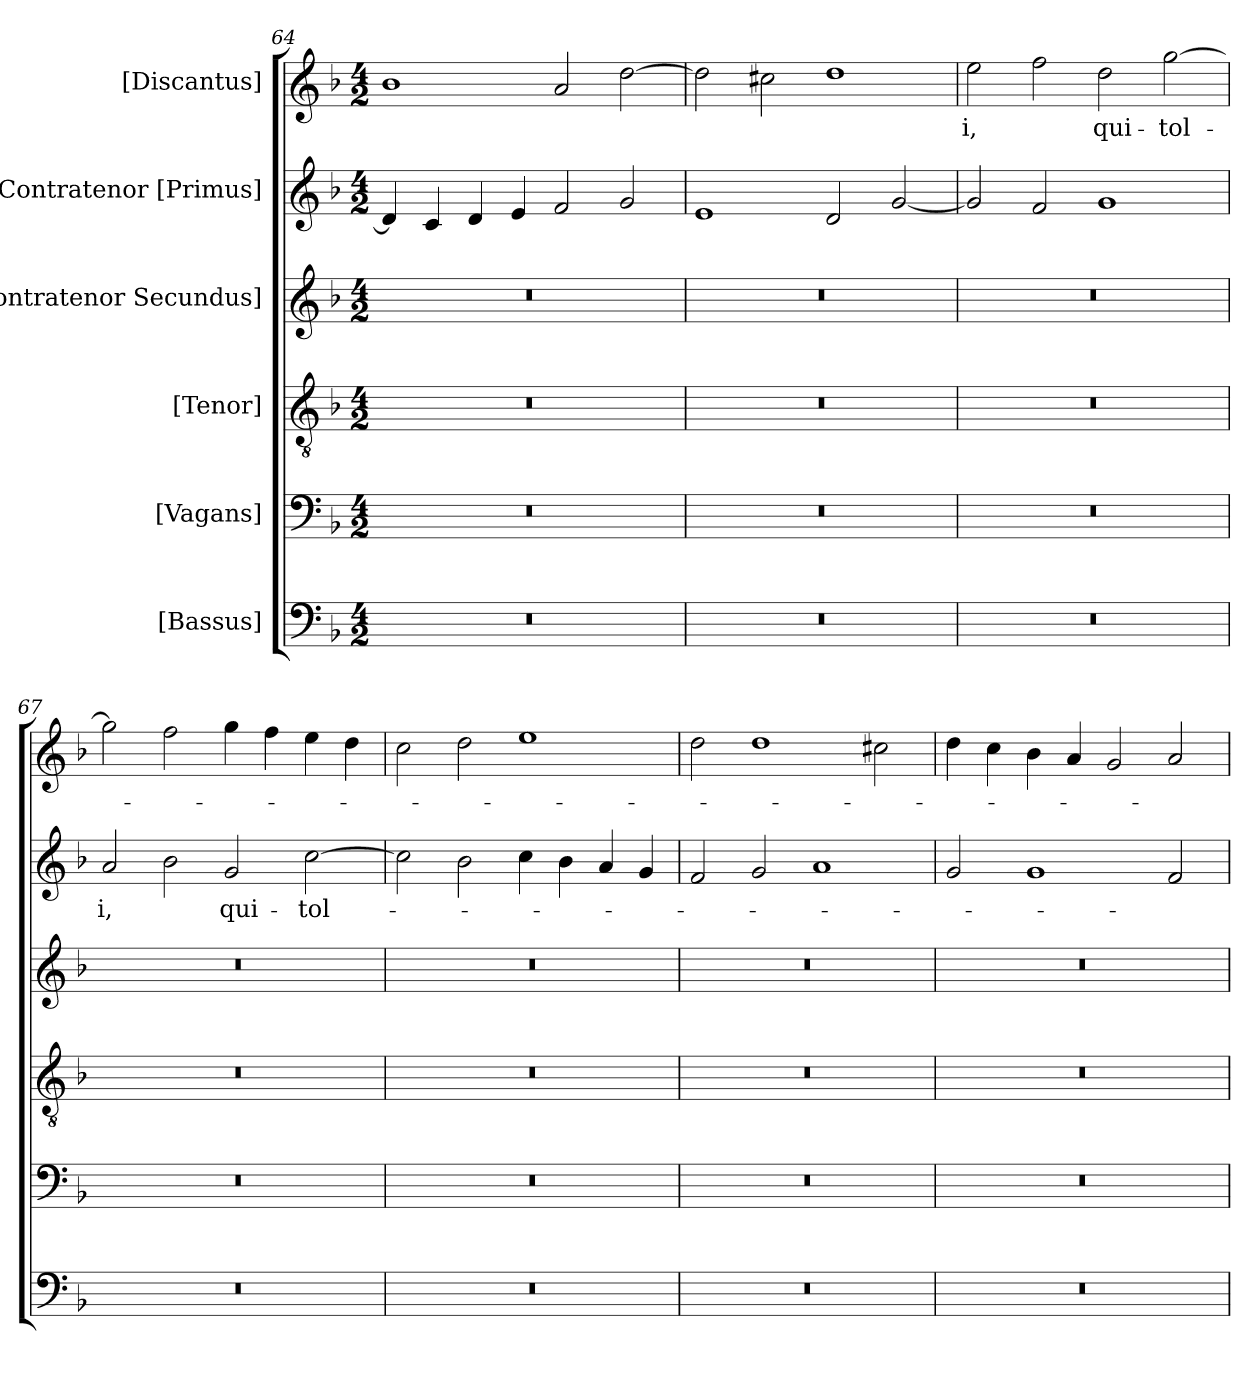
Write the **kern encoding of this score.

**kern	**kern	**kern	**kern	**kern	**text	**kern	**text
*part6	*part5	*part4	*part3	*part2	*part2	*part1	*part1
*staff6	*staff5	*staff4	*staff3	*staff2	*staff2	*staff1	*staff1
*I"[Bassus]	*I"[Vagans]	*I"[Tenor]	*I"[Contratenor Secundus]	*I"Contratenor [Primus]	*	*I"[Discantus]	*
*clefF4	*clefF4	*clefGv2	*clefG2	*clefG2	*	*clefG2	*
*k[b-]	*k[b-]	*k[b-]	*k[b-]	*k[b-]	*	*k[b-]	*
*M4/2	*M4/2	*M4/2	*M4/2	*M4/2	*	*M4/2	*
=64	=64	=64	=64	=64	=64	=64	=64
0r	0r	0r	0r	4d/]	.	1b-\	.
.	.	.	.	4c/	.	.	.
.	.	.	.	4d/	.	.	.
.	.	.	.	4e/	.	.	.
.	.	.	.	2f/	.	2a/	.
.	.	.	.	2g/	.	[2dd\	.
=65	=65	=65	=65	=65	=65	=65	=65
0r	0r	0r	0r	1e/	.	2dd\]	.
.	.	.	.	.	.	2cc#X\	.
.	.	.	.	2d/	.	1dd\	.
.	.	.	.	[2g/	.	.	.
=66	=66	=66	=66	=66	=66	=66	=66
0r	0r	0r	0r	2g/]	.	2ee\	-i,
.	.	.	.	2f/	.	2ff\	.
.	.	.	.	1g/	.	2dd\	qui-
.	.	.	.	.	.	[2gg\	tol-
=67	=67	=67	=67	=67	=67	=67	=67
0r	0r	0r	0r	2a/	-i,	2gg\]	.
.	.	.	.	2b-\	.	2ff\	.
.	.	.	.	2g/	qui-	4gg\	.
.	.	.	.	.	.	4ff\	.
.	.	.	.	[2cc\	tol-	4ee\	.
.	.	.	.	.	.	4dd\	.
=68	=68	=68	=68	=68	=68	=68	=68
0r	0r	0r	0r	2cc\]	.	2cc\	.
.	.	.	.	2b-\	.	2dd\	.
.	.	.	.	4cc\	.	1ee\	.
.	.	.	.	4b-\	.	.	.
.	.	.	.	4a/	.	.	.
.	.	.	.	4g/	.	.	.
=69	=69	=69	=69	=69	=69	=69	=69
0r	0r	0r	0r	2f/	.	2dd\	.
.	.	.	.	2g/	.	1dd\	.
.	.	.	.	1a/	.	.	.
.	.	.	.	.	.	2cc#X\	.
=70	=70	=70	=70	=70	=70	=70	=70
0r	0r	0r	0r	2g/	.	4dd\	.
.	.	.	.	.	.	4cc\	.
.	.	.	.	1g/	.	4b-\	.
.	.	.	.	.	.	4a/	.
.	.	.	.	.	.	2g/	.
.	.	.	.	2f/	.	2a/	.
=	=	=	=	=	=	=	=
*-	*-	*-	*-	*-	*-	*-	*-
